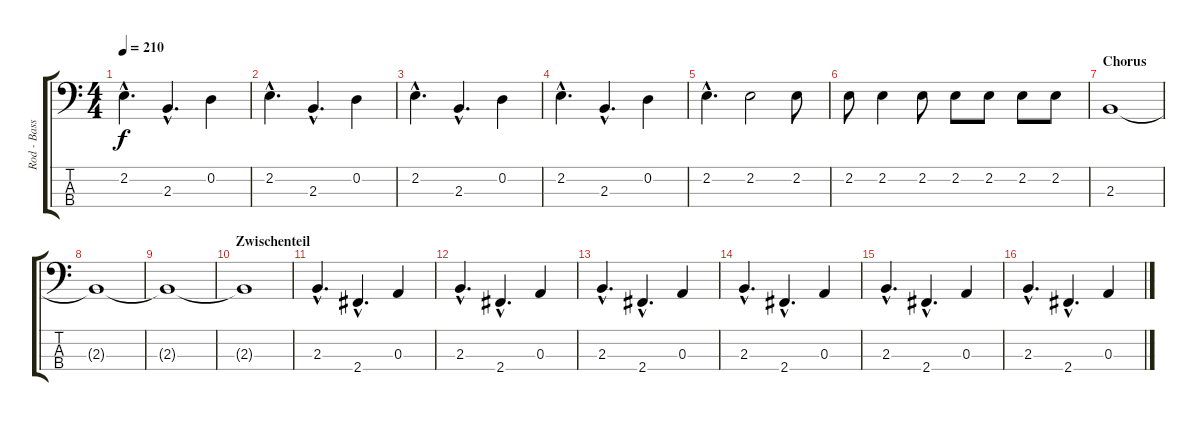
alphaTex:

\track ("Rod - Bass" "Rod - Bass") {instrument electricbasspick}
\staff {score tabs}
\tuning (G2 D2 A1 E1) {hide}
\ts (4 4)
\tempo 210
\clef f4
\ks c
2.2{hac}.4{d dy f} 2.3{hac}.4{d} 0.2.4 |
2.2{hac}.4{d} 2.3{hac}.4{d} 0.2.4 |
2.2{hac}.4{d} 2.3{hac}.4{d} 0.2.4 |
2.2{hac}.4{d} 2.3{hac}.4{d} 0.2.4 |
2.2{hac}.4{d} 2.2.2 2.2.8 |
2.2.8 2.2.4 2.2.8 2.2.8 2.2.8 2.2.8 2.2.8 |
\section ("" "Chorus")
2.3.1 |
2.3{t}.1 |
2.3{t}.1 |
\section ("" "Zwischenteil")
2.3{t}.1 |
2.3{hac}.4{d} 2.4{hac}.4{d} 0.3.4 |
2.3{hac}.4{d} 2.4{hac}.4{d} 0.3.4 |
2.3{hac}.4{d} 2.4{hac}.4{d} 0.3.4 |
2.3{hac}.4{d} 2.4{hac}.4{d} 0.3.4 |
2.3{hac}.4{d} 2.4{hac}.4{d} 0.3.4 |
2.3{hac}.4{d} 2.4{hac}.4{d} 0.3.4
